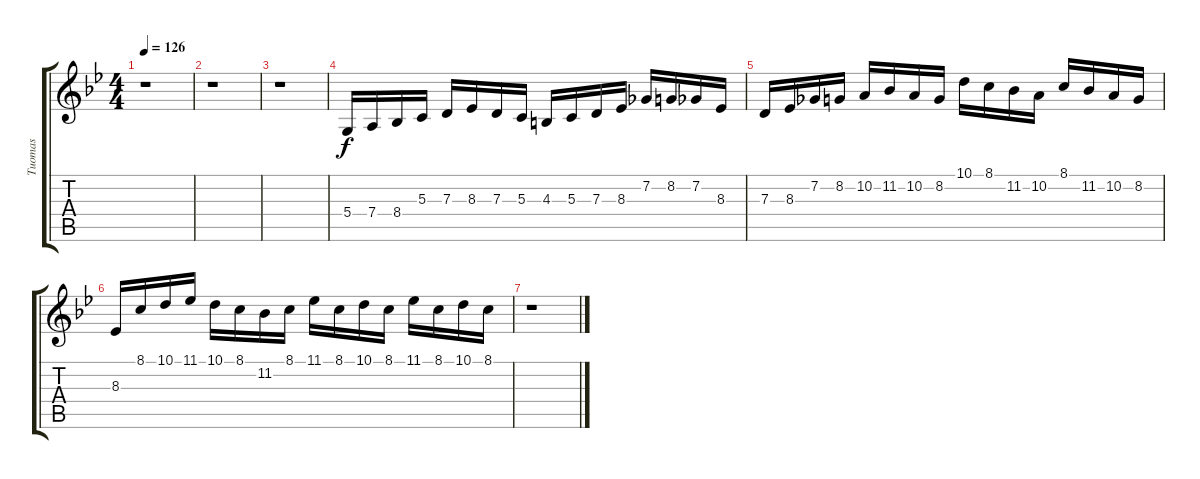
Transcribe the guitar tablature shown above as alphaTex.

\track ("Tuomas" "Tuomas") {instrument harpsichord}
\staff {score tabs}
\tuning (E4 B3 G3 D3 A2 E2) {hide}
\ts (4 4)
\tempo 126
\clef g2
\ks gminor
r.1{dy f} |
r.1 |
r.1 |
5.4.16 7.4.16 8.4.16 5.3.16 7.3.16 8.3.16 7.3.16 5.3.16 4.3.16 5.3.16 7.3.16 8.3.16 7.2.16 8.2.16 7.2.16 8.3.16 |
7.3.16 8.3.16 7.2.16 8.2.16 10.2.16 11.2.16 10.2.16 8.2.16 10.1.16 8.1.16 11.2.16 10.2.16 8.1.16 11.2.16 10.2.16 8.2.16 |
8.3.16 8.1.16 10.1.16 11.1.16 10.1.16 8.1.16 11.2.16 8.1.16 11.1.16 8.1.16 10.1.16 8.1.16 11.1.16 8.1.16 10.1.16 8.1.16 |
r.1
